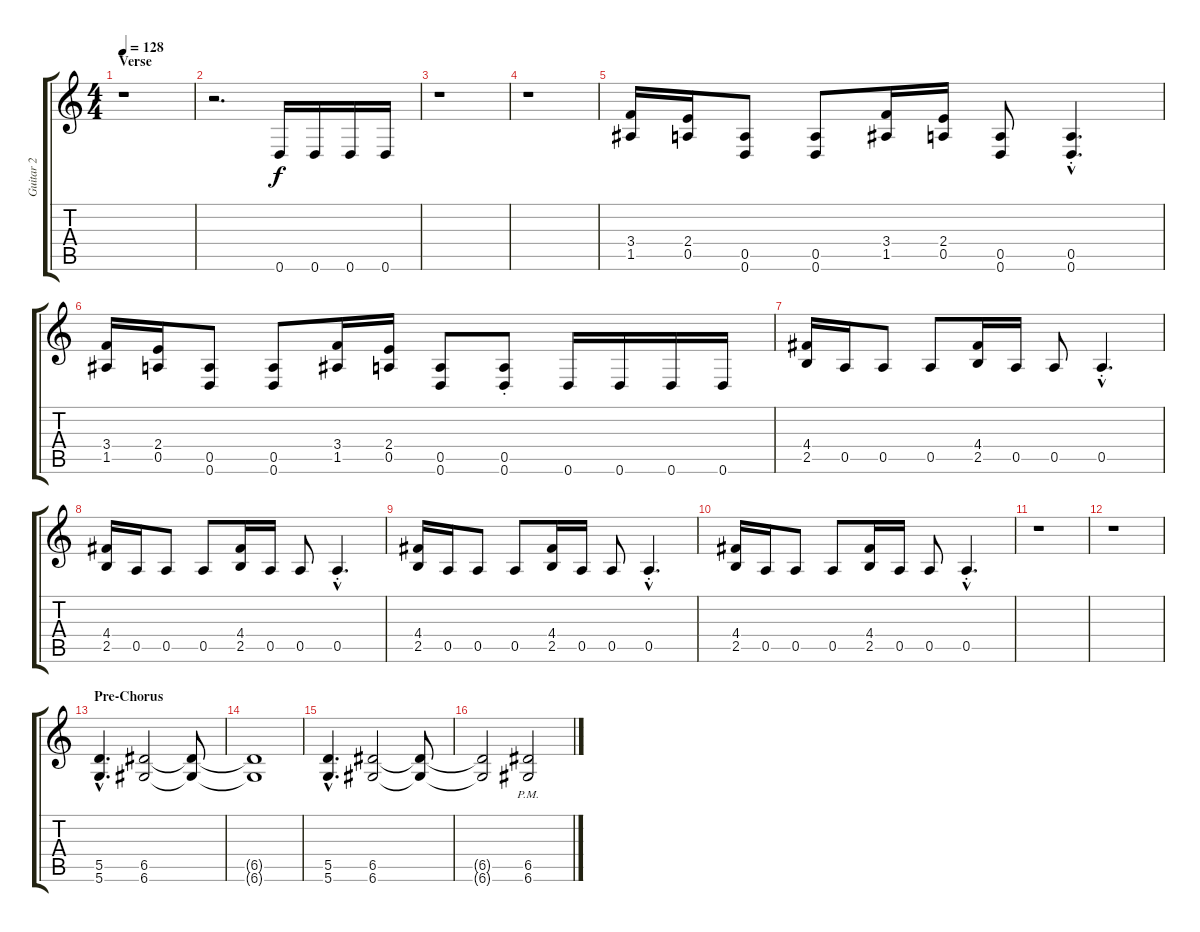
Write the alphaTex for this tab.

\track ("Guitar 2" "Guitar 2") {instrument overdrivenguitar}
\staff {score tabs}
\tuning (E4 B3 G3 D3 A2 D2) {hide}
\ts (4 4)
\section ("" "Verse")
\tempo 128
\clef g2
\ks c
r.1{dy f} |
r.2{d} 0.6.16 0.6.16 0.6.16 0.6.16 |
r.1 |
r.1 |
(3.4 1.5).16 (2.4 0.5).16 (0.5 0.6).8 (0.5 0.6).8 (3.4 1.5).16 (2.4 0.5).16 (0.5 0.6).8 (0.5{hac st} 0.6{hac st}).4{d} |
(3.4 1.5).16 (2.4 0.5).16 (0.5 0.6).8 (0.5 0.6).8 (3.4 1.5).16 (2.4 0.5).16 (0.5 0.6).8 (0.5{st} 0.6{st}).8 0.6.16 0.6.16 0.6.16 0.6.16 |
(4.4 2.5).16 0.5.16 0.5.8 0.5.8 (4.4 2.5).16 0.5.16 0.5.8 0.5{hac st}.4{d} |
(4.4 2.5).16 0.5.16 0.5.8 0.5.8 (4.4 2.5).16 0.5.16 0.5.8 0.5{hac st}.4{d} |
(4.4 2.5).16 0.5.16 0.5.8 0.5.8 (4.4 2.5).16 0.5.16 0.5.8 0.5{hac st}.4{d} |
(4.4 2.5).16 0.5.16 0.5.8 0.5.8 (4.4 2.5).16 0.5.16 0.5.8 0.5{hac st}.4{d} |
r.1 |
r.1 |
\section ("" "Pre-Chorus")
(5.5{hac} 5.6{hac}).4{d} (6.5 6.6).2 (6.5{t} 6.6{t}).8 |
(6.5{t} 6.6{t}).1 |
(5.5{hac} 5.6{hac}).4{d} (6.5 6.6).2 (6.5{t} 6.6{t}).8 |
(6.5{t} 6.6{t}).2 (6.5{pm} 6.6{pm}).2
